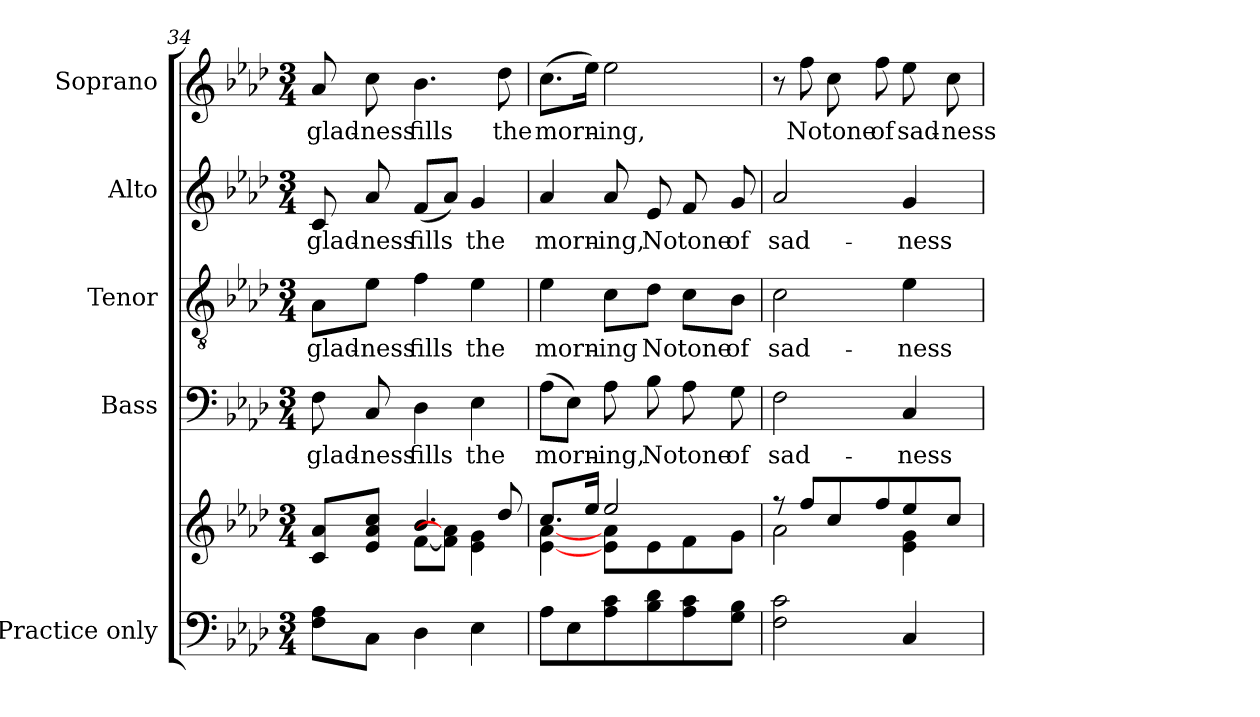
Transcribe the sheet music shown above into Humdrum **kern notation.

**kern	**kern	**kern	**text	**kern	**text	**kern	**text	**kern	**text
*part5	*part5	*part4	*part4	*part3	*part3	*part2	*part2	*part1	*part1
*staff6	*staff5	*staff4	*staff4	*staff3	*staff3	*staff2	*staff2	*staff1	*staff1
*I"Practice only	*	*I"Bass	*	*I"Tenor	*	*I"Alto	*	*I"Soprano	*
*	*	*I'B	*	*I'T	*	*I'A	*	*I'S	*
*clefF4	*clefG2	*clefF4	*	*clefGv2	*	*clefG2	*	*clefG2	*
*k[b-e-a-d-]	*k[b-e-a-d-]	*k[b-e-a-d-]	*	*k[b-e-a-d-]	*	*k[b-e-a-d-]	*	*k[b-e-a-d-]	*
*A-:	*A-:	*A-:	*	*A-:	*	*A-:	*	*A-:	*
*M3/4	*M3/4	*M3/4	*	*M3/4	*	*M3/4	*	*M3/4	*
=34	=34	=34	=34	=34	=34	=34	=34	=34	=34
*	*^	*	*	*	*	*	*	*	*
!	!	!	!	!LO:LY:b	!	!LO:LY:b	!	!LO:LY:b	!	!LO:LY:b
8F 8A-L	8c/ 8a-/L	4ryy	8F	glad-	8A-\L	glad-	8c	glad-	8a-	glad-
!	!	!	!	!LO:LY:b	!	!LO:LY:b	!	!LO:LY:b	!	!LO:LY:b
8CJ	8e-/ 8a-/ 8cc/J	.	8C	-ness	8e-\J	-ness	8a-	-ness	8cc	-ness
!	!	!	!	!LO:LY:b	!	!LO:LY:b	!	!LO:LY:b	!	!LO:LY:b
4D-	4.b-/	[8f\L	4D-	fills	4f	fills	(<8fL	fills	4.b-	fills
.	.	8f\] 8a-\]J	.	.	.	.	8a-J)	.	.	.
!	!	!	!	!LO:LY:b	!	!LO:LY:b	!	!LO:LY:b	!	!
4E-	.	4e-\ 4g\	4E-	the	4e-	the	4g	the	.	.
!	!	!	!	!	!	!	!	!	!	!LO:LY:b
.	8dd-/	.	.	.	.	.	.	.	8dd-	the
=35	=35	=35	=35	=35	=35	=35	=35	=35	=35	=35
!	!	!	!	!LO:LY:b	!	!LO:LY:b	!	!LO:LY:b	!	!LO:LY:b
8A-L	8.cc/L	[4e-\ [4a-\	(>8A-L	morn-	4e-	morn-	4a-	morn-	(>8.ccL	morn-
8E-	.	.	8E-J)	.	.	.	.	.	.	.
.	16ee-/J	.	.	.	.	.	.	.	16ee-J)	.
!	!	!	!	!LO:LY:b	!	!LO:LY:b	!	!LO:LY:b	!	!LO:LY:b
8A- 8c	2ee-/	8e-\ 8a-\L	8A-	ing,	8c\L	-ing	8a-	-ing,	2ee-	ing,
!	!	!	!	!LO:LY:b	!	!LO:LY:b	!	!LO:LY:b	!	!
8B- 8d-	.	8e-\	8B-	No	8d-\J	No	8e-	No	.	.
!	!	!	!	!LO:LY:b	!	!LO:LY:b	!	!LO:LY:b	!	!
8A- 8c	.	8f\	8A-	tone	8c\L	tone	8f	tone	.	.
!	!	!	!	!LO:LY:b	!	!LO:LY:b	!	!LO:LY:b	!	!
8G 8B-J	.	8g\J	8G	of	8B-\J	of	8g	of	.	.
=36	=36	=36	=36	=36	=36	=36	=36	=36	=36	=36
!	!	!	!	!LO:LY:b	!	!LO:LY:b	!	!LO:LY:b	!	!
2F 2c	8r	2a-\	2F	sad-	2c	sad-	2a-	sad-	8r	.
!	!	!	!	!	!	!	!	!	!	!LO:LY:b
.	8ff/L	.	.	.	.	.	.	.	8ff	No
!	!	!	!	!	!	!	!	!	!	!LO:LY:b
.	8cc/	.	.	.	.	.	.	.	8cc	tone
!	!	!	!	!	!	!	!	!	!	!LO:LY:b
.	8ff/	.	.	.	.	.	.	.	8ff	of
!	!	!	!	!LO:LY:b	!	!LO:LY:b	!	!LO:LY:b	!	!LO:LY:b
4C	8ee-/	4e-\ 4g\	4C	-ness	4e-	-ness	4g	-ness	8ee-	sad-
!	!	!	!	!	!	!	!	!	!	!LO:LY:b
.	8cc/J	.	.	.	.	.	.	.	8cc	-ness
*	*v	*v	*	*	*	*	*	*	*	*
=	=	=	=	=	=	=	=	=	=
*-	*-	*-	*-	*-	*-	*-	*-	*-	*-
